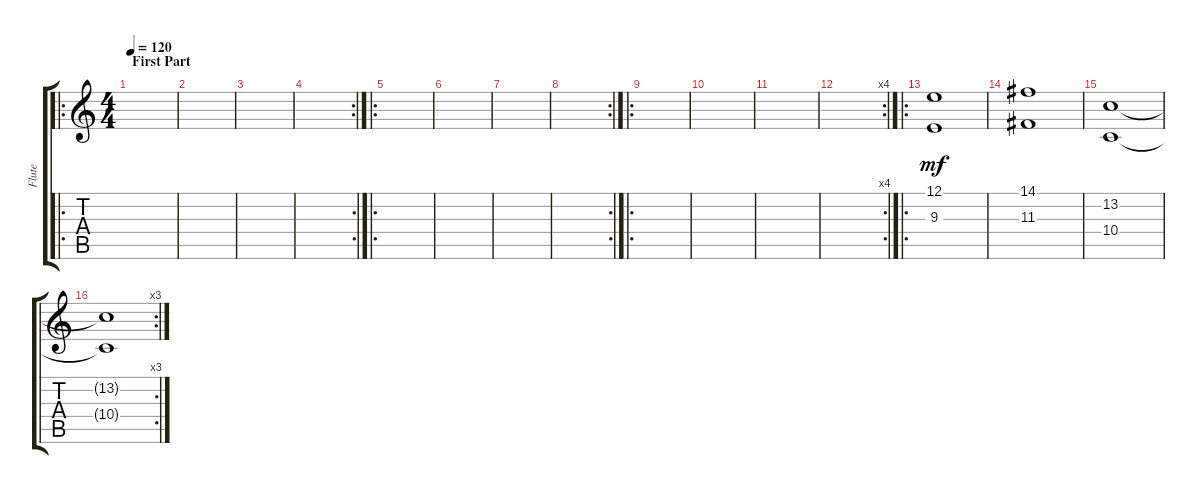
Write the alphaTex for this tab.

\track ("Flute" "Flute") {instrument flute}
\staff {score tabs}
\tuning (E4 B3 G3 D3 A2 E2) {hide}
\ro
\ts (4 4)
\section ("" "First Part")
\tempo 120
\clef g2
\ks c
|
|
|
\rc 2
|
\ro
|
|
|
\rc 2
|
\ro
|
|
|
\rc 4
|
\ro
(12.1 9.3).1{dy mf} |
(14.1 11.3).1 |
(13.2 10.4).1 |
\rc 3
(13.2{t} 10.4{t}).1
